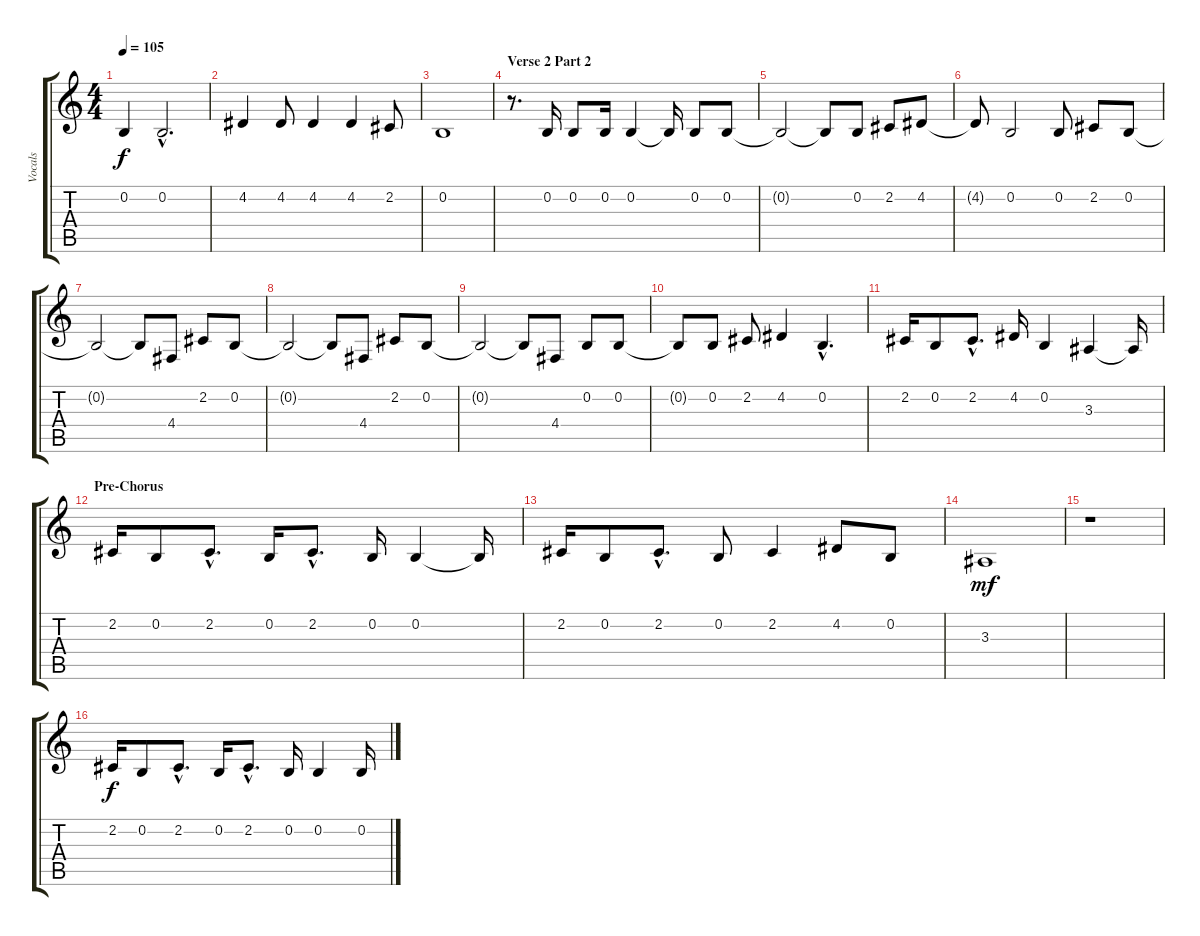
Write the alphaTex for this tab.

\track ("Vocals" "Vocals") {instrument lead2sawtooth}
\staff {score tabs}
\tuning (E4 B3 G3 D3 A2 E2) {hide}
\ts (4 4)
\tempo 105
\clef g2
\ks c
0.2.4{dy f} 0.2{hac}.2{d} |
4.2.4 4.2.8 4.2.4 4.2.4 2.2.8 |
0.2.1 |
\section ("" "Verse 2 Part 2")
r.8{d} 0.2.16 0.2.8 0.2.16 0.2.4 0.2{t}.16 0.2.8 0.2.8 |
0.2{t}.2 0.2{t}.8 0.2.8 2.2.8 4.2.8 |
4.2{t}.8 0.2.2 0.2.8 2.2.8 0.2.8 |
0.2{t}.2 0.2{t}.8 4.4.8 2.2.8 0.2.8 |
0.2{t}.2 0.2{t}.8 4.4.8 2.2.8 0.2.8 |
0.2{t}.2 0.2{t}.8 4.4.8 0.2.8 0.2.8 |
0.2{t}.8 0.2.8 2.2.8 4.2.4 0.2{hac}.4{d} |
2.2.16 0.2.8 2.2{hac}.8{d} 4.2.16 0.2.4 3.3.4 3.3{t}.16 |
\section ("" "Pre-Chorus")
2.2.16 0.2.8 2.2{hac}.8{d} 0.2.16 2.2{hac}.8{d} 0.2.16 0.2.4 0.2{t}.16 |
2.2.16 0.2.8 2.2{hac}.8{d} 0.2.8 2.2.4 4.2.8 0.2.8 |
3.3.1{dy mf} |
r.1 |
2.2.16{dy f} 0.2.8 2.2{hac}.8{d} 0.2.16 2.2{hac}.8{d} 0.2.16 0.2.4 0.2.16
